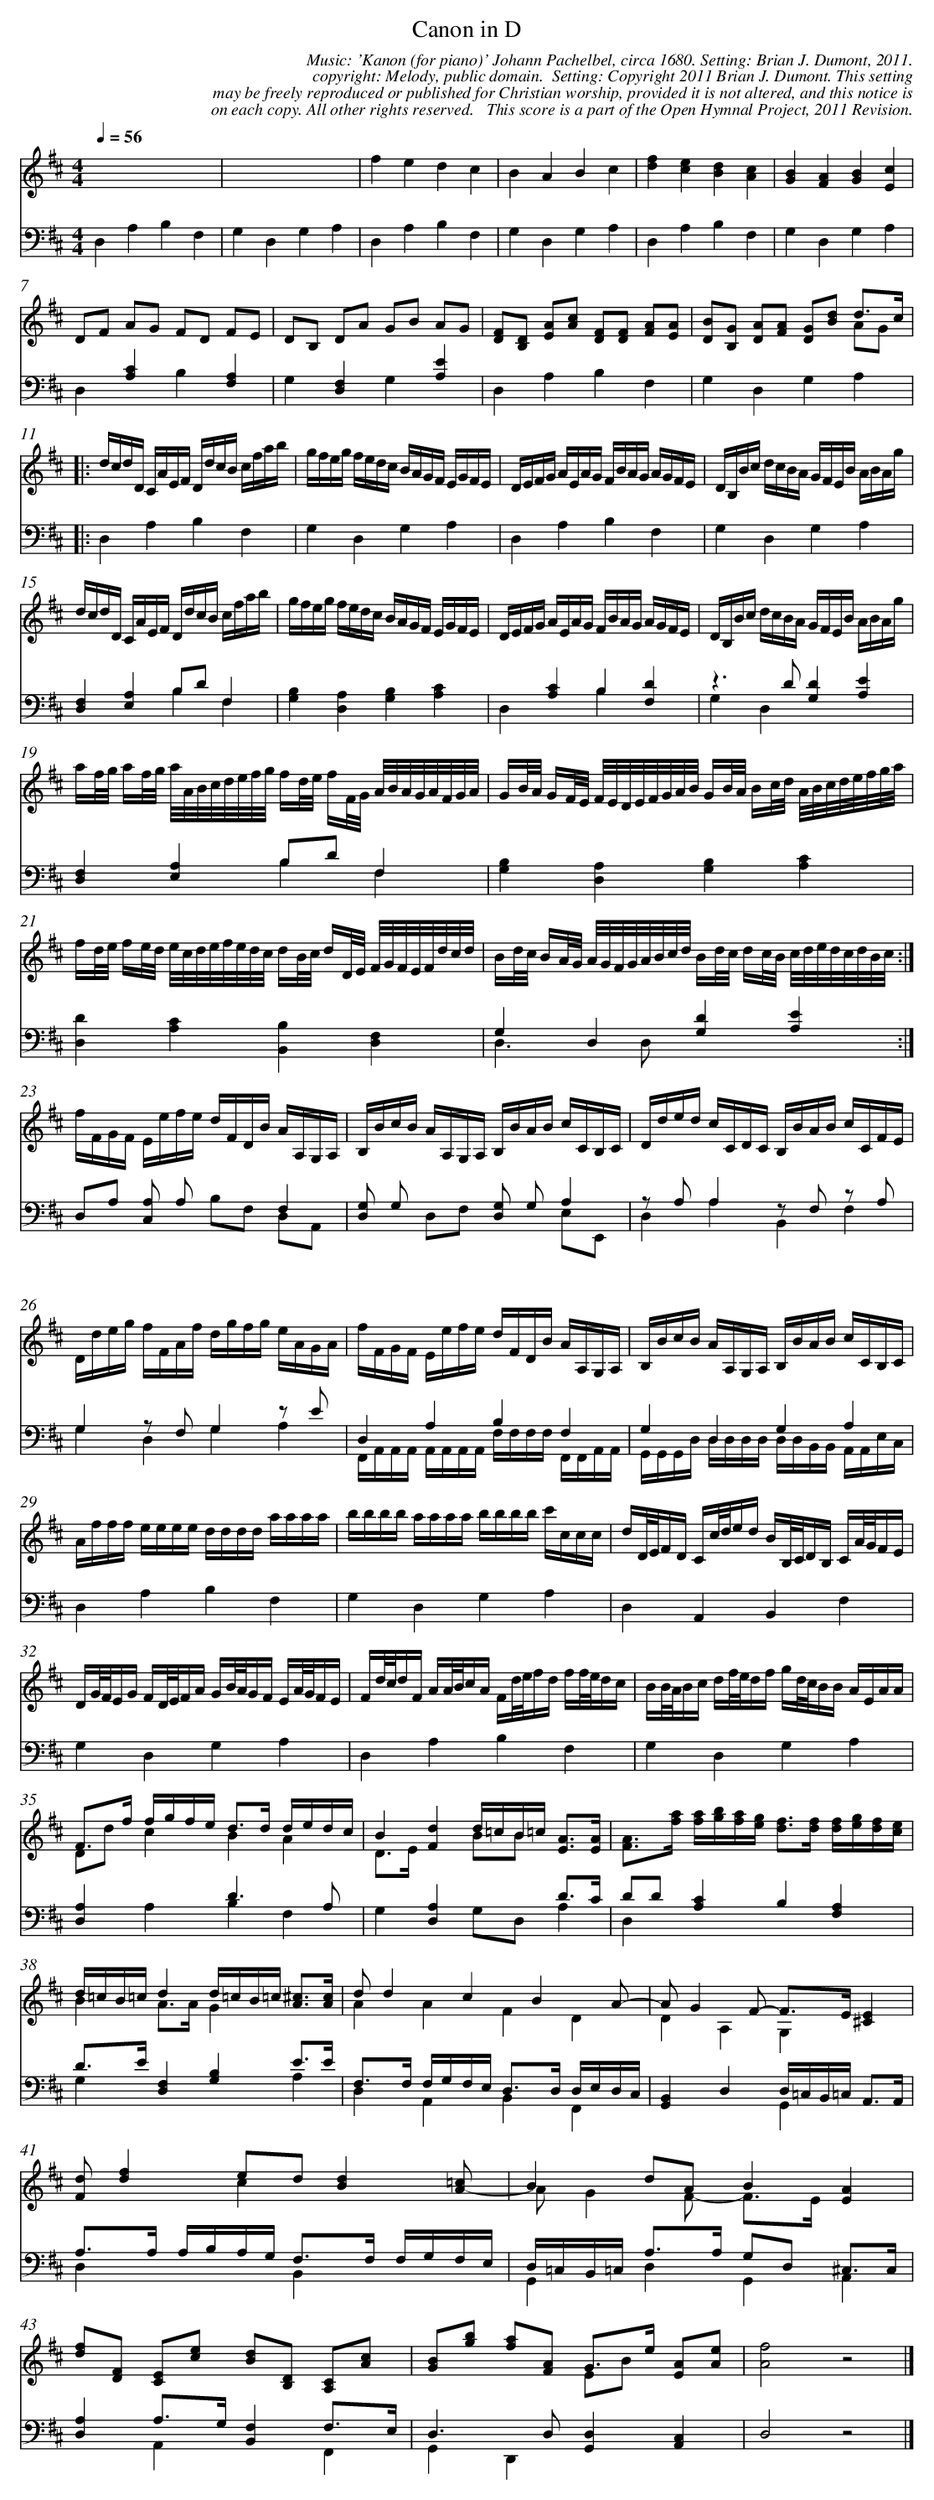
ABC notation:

X:1
T: Canon in D
C: Music: 'Kanon (for piano)' Johann Pachelbel, circa 1680. Setting: Brian J. Dumont, 2011.
C: copyright: Melody, public domain.  Setting: Copyright 2011 Brian J. Dumont. This setting
C: may be freely reproduced or published for Christian worship, provided it is not altered, and this notice is
C: on each copy. All other rights reserved.   This score is a part of the Open Hymnal Project, 2011 Revision.
M: 4/4 % time signature
L: 1/16 % default length
%%staves (S1 S2) | (S3 S4)
V: S1 clef=treble
V: S2
V: S3 clef=bass
V: S4
K: D % key signature
[V: S1] [Q:1/4=56] x8 x8 | x8 x8 | f4 e4 d4 c4 | B4 A4 B4 c4 | f4 e4 d4 c4 | B4 A4 B4 c4 |
[V: S2]  x8 x8 | x8 x8 | x8 x8 | x8 x8 | d4 c4 B4 A4 | G4 F4 G4 E4 |
[V: S3]  x8 x8 | x8 x8 | x8 x8 | x8 x8 | x8 x8 | x8 x8 |
[V: S4]  D,4 A,4 B,4 F,4 | G,4 D,4 G,4 A,4 | D,4 A,4 B,4 F,4 | G,4 D,4 G,4 A,4 | D,4 A,4 B,4 F,4 | G,4 D,4 G,4 A,4 |
[V: S1]  D2F2 A2G2 F2D2 F2E2 | D2B,2  D2A2 G2B2 A2G2 | F2D2  A2c2 F2F2 A2A2 | B2G2 A2A2 G2d2 d3c |
[V: S2]  x8 x8 | x8 x8 | D2B,2 E2A2 D2D2 F2E2 | D2B,2 D2F2  D2B2 A2G2 |
[V: S3]  x4 C4 x4 A,4 | x4 F,4 x4 E4 | x8 x8 | x8 x8 |
[V: S4]  D,4 A,4 B,4 F,4 | G,4 D,4 G,4 A,4 | D,4 A,4 B,4 F,4 | G,4 D,4 G,4 A,4 |
[V: S1]  |: dcdD CAEF DdcB cfab | gfeg fedc BAGF EGFE | DEFG AEAG FBAG AGFE | DB,Bc dcBA GFEB ABAg |
[V: S2]  |: x8 x8 | x8 x8 | x8 x8 | x8 x8 |
[V: S3]  |: x8 x8 | x8 x8 | x8 x8 | x8 x8 |
[V: S4]  |: D,4 A,4 B,4 F,4 | G,4 D,4 G,4 A,4 | D,4 A,4 B,4 F,4 | G,4 D,4 G,4 A,4 |
[V: S1]  x8 x8 | x8 x8 | x8 x8 | x8 x8 |
[V: S2]  dcdD CAEF DdcB cfab | gfeg fedc BAGF EGFE | DEFG AEAG FBAG AGFE | DB,Bc dcBA GFEB ABAg |
[V: S3]  F,4 A,4 B,2D2 F,4 | B,4 A,4 B,4 C4 | x4 C4 B,4 D4 | z6 D2 D4 E4 |
[V: S4]  D,4 E,4 B,4 F,4 | G,4 D,4 G,4 A,4 | D,4 A,4 B,4 F,4 | G,4 D,4 G,4 A,4 |
[V: S1]  af/g/ af/g/ a/A/B/c/d/e/f/g/ fd/e/ fF/G/ A/B/A/G/A/F/G/A/ | GB/A/ GF/E/ F/E/D/E/F/G/A/B/ GB/A/ Bc/d/ A/B/c/d/e/f/g/a/ |
[V: S2]  x8 x8 | x8 x8 |
[V: S3]  F,4 A,4 B,2D2 F,4 | B,4 A,4 B,4 C4 |
[V: S4]  D,4 E,4 B,4 F,4 | G,4 D,4 G,4 A,4 |
[V: S1]  fd/e/ fe/d/ e/c/d/e/f/e/d/c/ dB/c/ dD/E/ F/G/F/E/F/d/c/d/ | Bd/c/ BA/G/ A/G/F/G/A/B/c/d/ Bd/c/ dc/B/ c/d/e/d/c/d/B/c/ :|
[V: S2]  x8 x8 | x8 x8 :|
[V: S3]  D4 C4 B,4 F,4 | G,4 D,4 D4 E4 :|
[V: S4]  D,4 A,4 B,,4 D,4 | D,6 D,2 G,4 A,4 :|
[V: S1]  fFGF Eefe dFDB AA,G,A, | B,BcB AA,G,A, B,BAB cCB,C | Dded cCDC B,BAB cCFE |
[V: S2]  x8 x8 | x8 x8 | x8 x8 |
[V: S3]  D,2A,2 A,2 A,2 x4 F,4 | G,2 G,2 x4 G,2 G,2 A,4 | z2 A,2 A,4 z2 F,2 z2 A,2 |
[V: S4]  x4 C,2 x2 B,2F,2 D,2A,,2 | D,2 x2 D,2F,2 D,2 x2 E,2E,,2 | D,4 A,4 B,,4 F,4 |
%%newpage
[V: S1]  Ddeg fFAf dgfg eAGA | fFGF Eefe dFDB AA,G,A, | B,BcB AA,G,A, B,BAB cCB,C |
[V: S2]  x8 x8 |  x8 x8 | x8 x8 |
[V: S3]  G,4 z2 F,2 G,4  z2 e,2 | D,4 A,4 B,4 F,4 | G,4 D,4 G,4 A,4 |
[V: S4]  G,4 D,4 G,4 A,4 | F,,A,,A,,A,, A,,A,,A,,A,, F,F,F,F, F,,F,,A,,A,, | G,,G,,G,,D, D,D,D,D, D,D,B,,B,, A,,A,,E,C, |
[V: S1]  Afff eeee dddd aaaa | bbbb aaaa bbbb c'ccc | dD/E/FD Cc/d/ed BB,/C/DB, CA/G/FE |
[V: S2]  x8 x8 | x8 x8 | x8 x8 |
[V: S3]  x8 x8 | x8 x8 | x8 x8 |
[V: S4]  D,4 A,4 B,4 F,4 | G,4 D,4 G,4 A,4 | D,4 A,,4 B,,4 F,4 |
[V: S1]  DG/F/EG FD/E/FA GB/A/GF EA/G/FE | Fd/c/dF AA/B/cA Fd/e/fd ff/e/dc | BB/A/Bc df/e/df gd/c/BB AEAA |
[V: S2]  x8 x8 | x8 x8 | x8 x8 |
[V: S3]  x8 x8 | x8 x8 | x8 x8 |
[V: S4]  G,4 D,4 G,4 A,4 | D,4 A,4 B,4 F,4 | G,4 D,4 G,4 A,4 |
[V: S1]  F3f fgfe d3d dedc | B4 d4 d=cB=c A3A | A3a abag f3f fgfe |
[V: S2]  D2d2 c4 B4 A4 | D3E F4 B2B2 E3E | F3f fgfe d3d dedc |
[V: S3]  A,4 x4 D6 A,2 | x4 A,4 x4 D3C | D2D2 C4 B,4 A,4 |
[V: S4]  D,4 A,4 B,4 F,4 | G,4 D,4 G,2D,2 A,4 | D,4 A,4 x4 F,4 |
[V: S1]  d=cB=c d4 d=cB=c ^c3c | d2 d4 c4 B4 A2- | A2 G4 F2- F3E  E4 |
[V: S2]  B4 A3A G4 A3A | A4 A4 F4 D4 | D4 A,4 G,4 ^C4 |
[V: S3]  D3E F,4 B,4 E3E | F,3F, F,G,F,E, D,3D, D,E,D,C, | B,,4 D,4 D,=C,B,,=C, A,,3A,, |
[V: S4]  G,4 D,4 G,4 A,4 | D,4 A,,4 B,,4 F,,4 | G,,4 x4 G,,4 x4 |
[V: S1]  d2 f4 e2d2 d4 =c2 | B4 d2A2 B4 A4 |
[V: S2]  F2 d4 c4 B4 A2- | A2 G4 F2- F3E  E4 |
[V: S3]  A,3A, A,B,A,G, F,3F, F,G,F,E, | D,=C,B,,=C, A,3A, G,2D,2 ^C,3C, |
[V: S4]  D,4 x4 B,,4 x4 | G,,4 D,4 G,,4 A,,4 |
[V: S1]  f2F2 E2e2 d2D2 C2c2 | B2b2 a2A2 G3e A2e2 | f8 z8 |]
[V: S2]  d2D2 C2c2 B2B,2 A,2A2 | G2g2 f2F2 E2B2 E2A2 | A8 x8 |]
[V: S3]  A,4 A,3G, F,4 F,3E, | D,6 D,2 D,4 C,4 | D,8 z8 |]
[V: S4]  D,4 A,,4 B,,4 F,,4 | G,,4 D,,4 G,,4 A,,4 | x8 x8 |]
